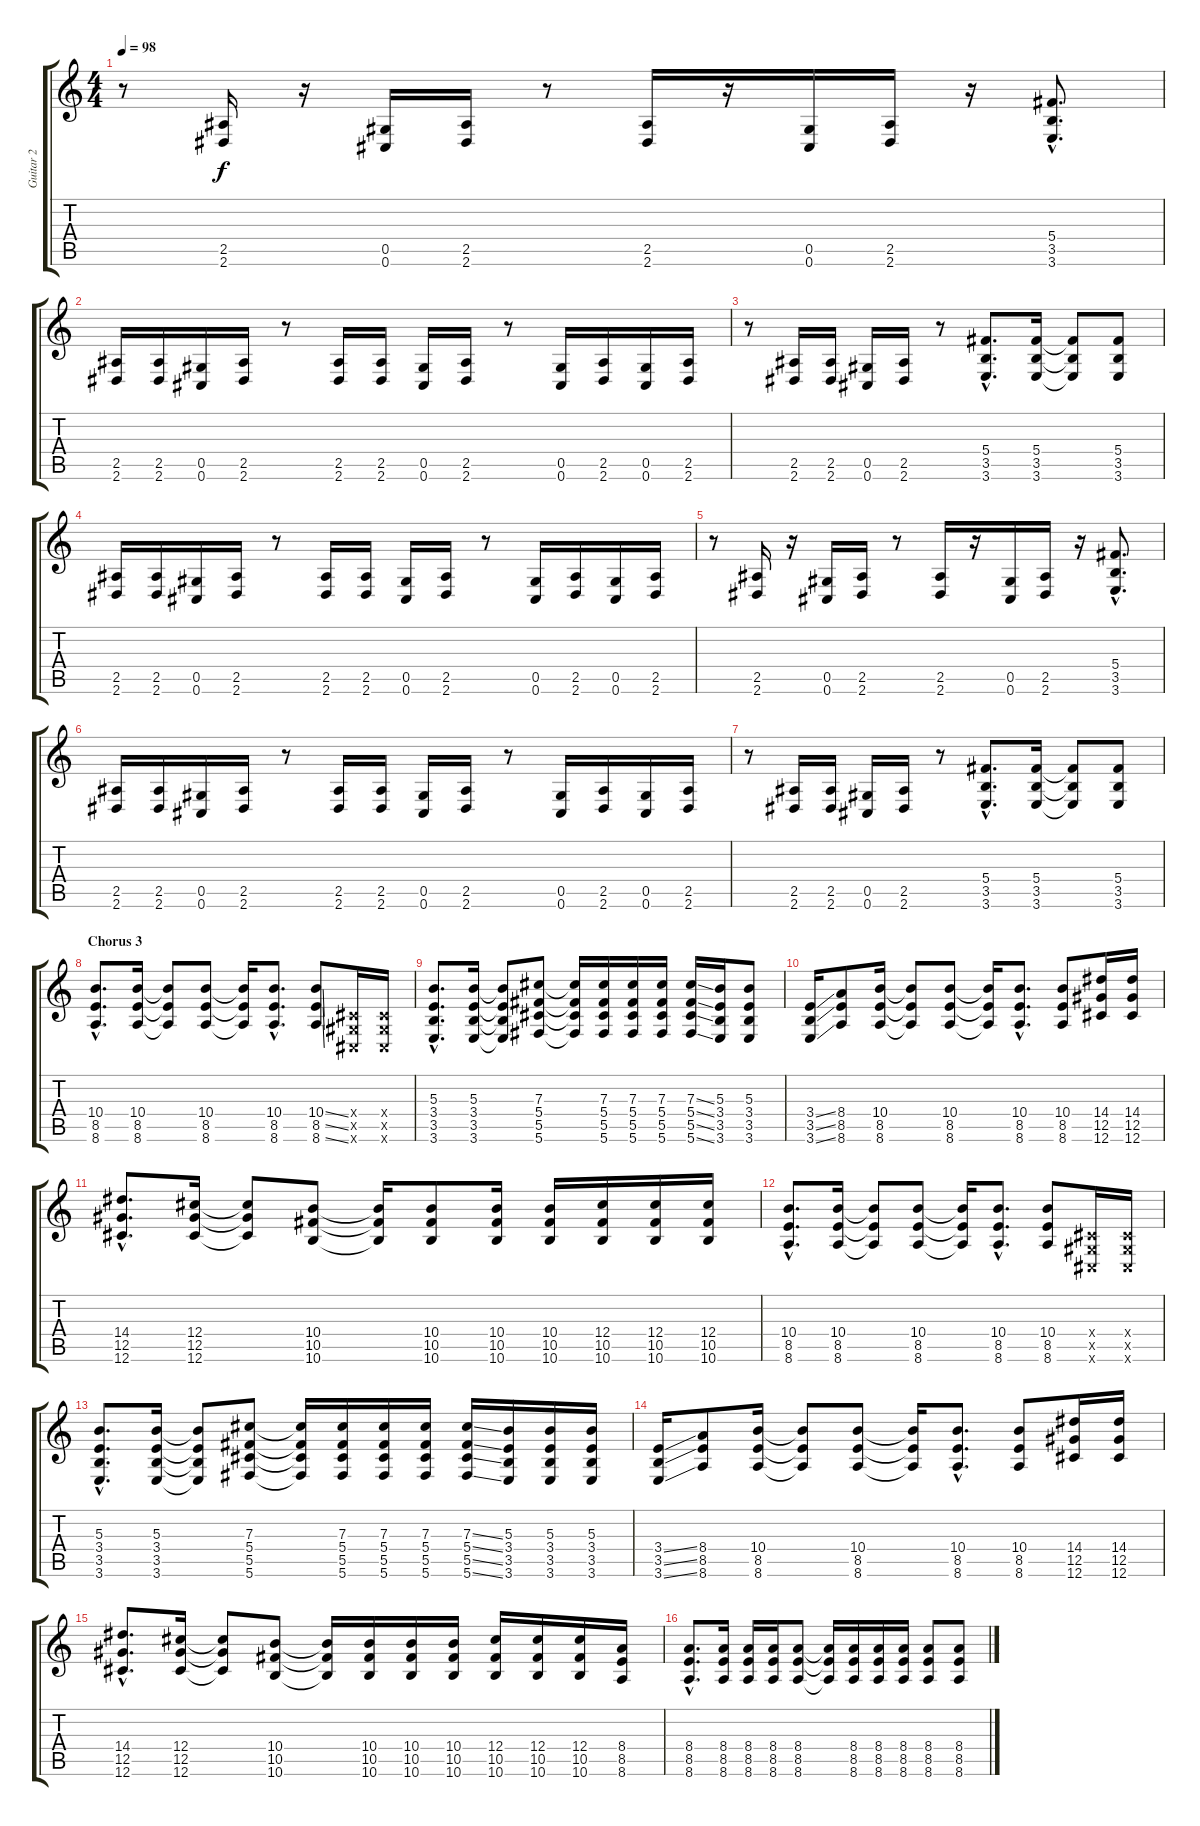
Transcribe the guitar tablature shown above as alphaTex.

\track ("Guitar 2" "Guitar 2") {instrument distortionguitar}
\staff {score tabs}
\tuning (Eb4 Bb3 Gb3 Db3 Ab2 Db2) {hide}
\ts (4 4)
\tempo 98
\clef g2
\ks c
r.8{dy f} (2.5 2.6).16 r.16 (0.5 0.6).16 (2.5 2.6).16 r.8 (2.5 2.6).16 r.16 (0.5 0.6).16 (2.5 2.6).16 r.16 (5.4{hac} 3.5{hac} 3.6{hac}).8{d} |
(2.5 2.6).16 (2.5 2.6).16 (0.5 0.6).16 (2.5 2.6).16 r.8 (2.5 2.6).16 (2.5 2.6).16 (0.5 0.6).16 (2.5 2.6).16 r.8 (0.5 0.6).16 (2.5 2.6).16 (0.5 0.6).16 (2.5 2.6).16 |
r.8 (2.5 2.6).16 (2.5 2.6).16 (0.5 0.6).16 (2.5 2.6).16 r.8 (5.4{hac} 3.5{hac} 3.6{hac}).8{d} (5.4 3.5 3.6).16 (5.4{t} 3.5{t} 3.6{t}).8 (5.4 3.5 3.6).8 |
(2.5 2.6).16 (2.5 2.6).16 (0.5 0.6).16 (2.5 2.6).16 r.8 (2.5 2.6).16 (2.5 2.6).16 (0.5 0.6).16 (2.5 2.6).16 r.8 (0.5 0.6).16 (2.5 2.6).16 (0.5 0.6).16 (2.5 2.6).16 |
r.8 (2.5 2.6).16 r.16 (0.5 0.6).16 (2.5 2.6).16 r.8 (2.5 2.6).16 r.16 (0.5 0.6).16 (2.5 2.6).16 r.16 (5.4{hac} 3.5{hac} 3.6{hac}).8{d} |
(2.5 2.6).16 (2.5 2.6).16 (0.5 0.6).16 (2.5 2.6).16 r.8 (2.5 2.6).16 (2.5 2.6).16 (0.5 0.6).16 (2.5 2.6).16 r.8 (0.5 0.6).16 (2.5 2.6).16 (0.5 0.6).16 (2.5 2.6).16 |
r.8 (2.5 2.6).16 (2.5 2.6).16 (0.5 0.6).16 (2.5 2.6).16 r.8 (5.4{hac} 3.5{hac} 3.6{hac}).8{d} (5.4 3.5 3.6).16 (5.4{t} 3.5{t} 3.6{t}).8 (5.4 3.5 3.6).8 |
\section ("" "Chorus 3")
(10.4{hac} 8.5{hac} 8.6{hac}).8{d} (10.4 8.5 8.6).16 (10.4{t} 8.5{t} 8.6{t}).8 (10.4 8.5 8.6).8 (10.4{t} 8.5{t} 8.6{t}).16 (10.4{hac} 8.5{hac} 8.6{hac}).8{d} (10.4{ss} 8.5{ss} 8.6{ss}).8 (0.4{x} 0.5{x} 0.6{x}).16 (0.4{x} 0.5{x} 0.6{x}).16 |
(5.3{hac} 3.4{hac} 3.5{hac} 3.6{hac}).8{d} (5.3 3.4 3.5 3.6).16 (5.3{t} 3.4{t} 3.5{t} 3.6{t}).8 (7.3 5.4 5.5 5.6).8 (7.3{t} 5.4{t} 5.5{t} 5.6{t}).16 (7.3 5.4 5.5 5.6).16 (7.3 5.4 5.5 5.6).16 (7.3 5.4 5.5 5.6).16 (7.3{ss} 5.4{ss} 5.5{ss} 5.6{ss}).16 (5.3 3.4 3.5 3.6).16 (5.3 3.4 3.5 3.6).8 |
(3.4{ss} 3.5{ss} 3.6{ss}).16 (8.4 8.5 8.6).8 (10.4 8.5 8.6).16 (10.4{t} 8.5{t} 8.6{t}).8 (10.4 8.5 8.6).8 (10.4{t} 8.5{t} 8.6{t}).16 (10.4{hac} 8.5{hac} 8.6{hac}).8{d} (10.4 8.5 8.6).8 (14.4 12.5 12.6).16 (14.4 12.5 12.6).16 |
(14.4{hac} 12.5{hac} 12.6{hac}).8{d} (12.4 12.5 12.6).16 (12.4{t} 12.5{t} 12.6{t}).8 (10.4 10.5 10.6).8 (10.4{t} 10.5{t} 10.6{t}).16 (10.4 10.5 10.6).8 (10.4 10.5 10.6).16 (10.4 10.5 10.6).16 (12.4 10.5 10.6).16 (12.4 10.5 10.6).16 (12.4 10.5 10.6).16 |
(10.4{hac} 8.5{hac} 8.6{hac}).8{d} (10.4 8.5 8.6).16 (10.4{t} 8.5{t} 8.6{t}).8 (10.4 8.5 8.6).8 (10.4{t} 8.5{t} 8.6{t}).16 (10.4{hac} 8.5{hac} 8.6{hac}).8{d} (10.4 8.5 8.6).8 (0.4{x} 0.5{x} 0.6{x}).16 (0.4{x} 0.5{x} 0.6{x}).16 |
(5.3{hac} 3.4{hac} 3.5{hac} 3.6{hac}).8{d} (5.3 3.4 3.5 3.6).16 (5.3{t} 3.4{t} 3.5{t} 3.6{t}).8 (7.3 5.4 5.5 5.6).8 (7.3{t} 5.4{t} 5.5{t} 5.6{t}).16 (7.3 5.4 5.5 5.6).16 (7.3 5.4 5.5 5.6).16 (7.3 5.4 5.5 5.6).16 (7.3{ss} 5.4{ss} 5.5{ss} 5.6{ss}).16 (5.3 3.4 3.5 3.6).16 (5.3 3.4 3.5 3.6).16 (5.3 3.4 3.5 3.6).16 |
(3.4{ss} 3.5{ss} 3.6{ss}).16 (8.4 8.5 8.6).8 (10.4 8.5 8.6).16 (10.4{t} 8.5{t} 8.6{t}).8 (10.4 8.5 8.6).8 (10.4{t} 8.5{t} 8.6{t}).16 (10.4{hac} 8.5{hac} 8.6{hac}).8{d} (10.4 8.5 8.6).8 (14.4 12.5 12.6).16 (14.4 12.5 12.6).16 |
(14.4{hac} 12.5{hac} 12.6{hac}).8{d} (12.4 12.5 12.6).16 (12.4{t} 12.5{t} 12.6{t}).8 (10.4 10.5 10.6).8 (10.4{t} 10.5{t} 10.6{t}).16 (10.4 10.5 10.6).16 (10.4 10.5 10.6).16 (10.4 10.5 10.6).16 (12.4 10.5 10.6).16 (12.4 10.5 10.6).16 (12.4 10.5 10.6).16 (8.4 8.5 8.6).16 |
(8.4{hac} 8.5{hac} 8.6{hac}).8{d} (8.4 8.5 8.6).16 (8.4 8.5 8.6).16 (8.4 8.5 8.6).16 (8.4 8.5 8.6).8 (8.4{t} 8.5{t} 8.6{t}).16 (8.4 8.5 8.6).16 (8.4 8.5 8.6).16 (8.4 8.5 8.6).16 (8.4 8.5 8.6).8 (8.4{ss} 8.5{ss} 8.6{ss}).8
